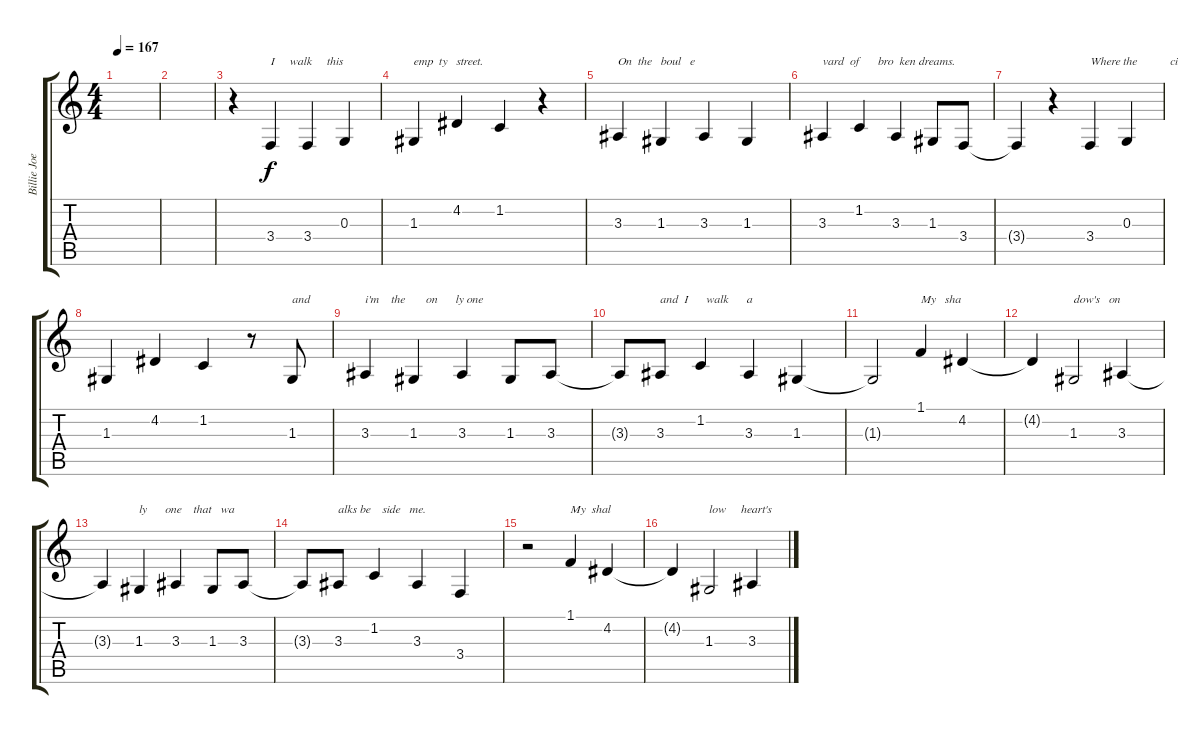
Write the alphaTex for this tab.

\track ("Billie Joe Armstrong (Vocals)" "Billie Joe") {instrument flute}
\staff {score tabs}
\tuning (E4 B3 G3 D3 A2 E2) {hide}
\ts (4 4)
\tempo 167
\clef g2
\ks c
|
|
r.4 3.4.4{txt "I     walk     this"} 3.4.4 0.3.4 |
1.3.4{txt "emp  ty   street."} 4.2.4 1.2.4 r.4 |
3.3.4{txt "On  the   boul   e"} 1.3.4 3.3.4 1.3.4 |
3.3.4{txt "vard  of      bro  ken dreams."} 1.2.4 3.3.4 1.3.8 3.4.8 |
3.4{t}.4 r.4 3.4.4{txt "Where the           ci        ty     sleeps,"} 0.3.4 |
1.3.4 4.2.4 1.2.4 r.8 1.3.8{txt "and"} |
3.3.4{txt "i'm    the       on      ly one"} 1.3.4 3.3.4 1.3.8 3.3.8 |
3.3{t}.8 3.3.8{txt "and  I      walk      a"} 1.2.4 3.3.4 1.3.4 |
1.3{t}.2 1.1.4{txt "My   sha"} 4.2.4 |
4.2{t}.4 1.3.2{txt "dow's   on"} 3.3.4 |
3.3{t}.4 1.3.4{txt "ly      one    that   wa"} 3.3.4 1.3.8 3.3.8 |
3.3{t}.8 3.3.8{txt "alks be    side   me."} 1.2.4 3.3.4 3.4.4 |
r.2 1.1.4{txt "My  shal"} 4.2.4 |
4.2{t}.4 1.3.2{txt "low     heart's"} 3.3.4
